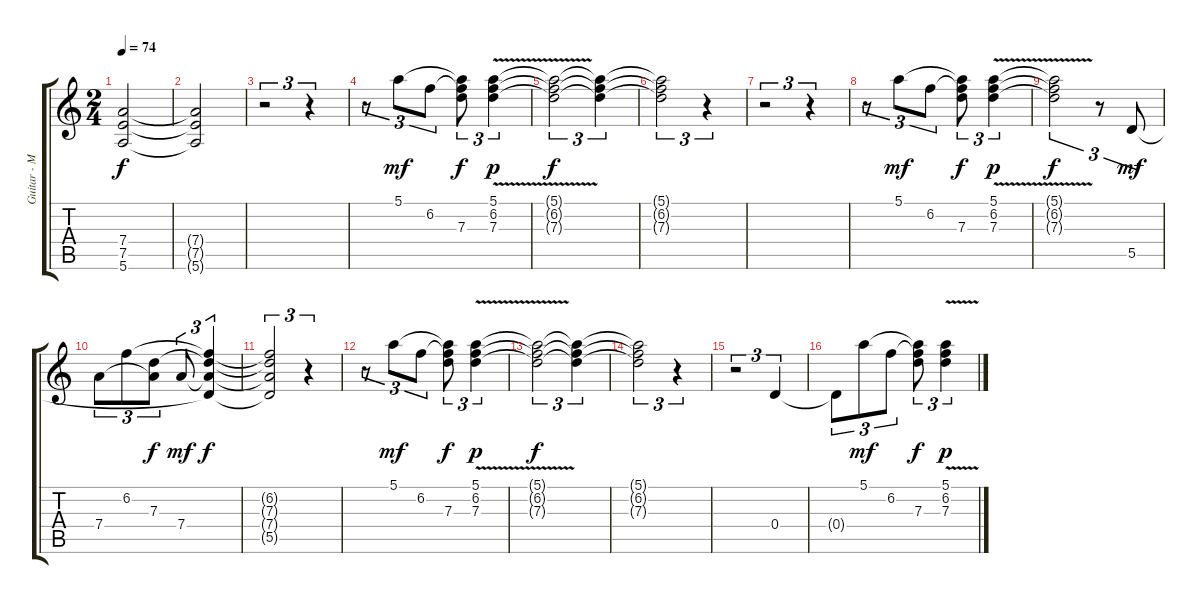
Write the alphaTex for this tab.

\track ("Guitar - Mark Engles" "Guitar - M") {instrument acousticguitarsteel}
\staff {score tabs}
\tuning (E4 B3 G3 D3 A2 E2) {hide}
\ts (2 4)
\tempo 74
\clef g2
\ks c
(7.4 7.5 5.6).2{dy f} |
(7.4{t} 7.5{t} 5.6{t}).2 |
r.2{tu (3 2) instrument electricguitarmuted} r.4{tu (3 2)} |
r.8{tu (3 2)} 5.1.8{tu (3 2) dy mf instrument electricguitarjazz} 6.2.8{tu (3 2)} (5.1{t} 6.2{t} 7.3).8{tu (3 2) dy f} (5.1 6.2{v} 7.3).4{tu (3 2) dy p} |
(5.1{t} 6.2{t} 7.3{t}).2{tu (3 2) dy f} (5.1{t} 6.2{t} 7.3{t}).4{tu (3 2)} |
(5.1{t} 6.2{t} 7.3{t}).2{tu (3 2)} r.4{tu (3 2) instrument electricguitarmuted} |
r.2{tu (3 2)} r.4{tu (3 2)} |
r.8{tu (3 2)} 5.1.8{tu (3 2) dy mf instrument electricguitarjazz} 6.2.8{tu (3 2)} (5.1{t} 6.2{t} 7.3).8{tu (3 2) dy f} (5.1 6.2{v} 7.3).4{tu (3 2) dy p} |
(5.1{t} 6.2{t} 7.3{t}).2{tu (3 2) dy f} r.8{tu (3 2)} 5.5.8{tu (3 2) dy mf} |
7.4.8{tu (3 2)} 6.2.8{tu (3 2)} (7.3 7.4{t}).8{tu (3 2) dy f} 7.4.8{tu (3 2) dy mf} (6.2{t} 7.3{t} 7.4{t} 5.5{t}).4{tu (3 2) dy f instrument electricguitarmuted} |
(6.2{t} 7.3{t} 7.4{t} 5.5{t}).2{tu (3 2)} r.4{tu (3 2)} |
r.8{tu (3 2)} 5.1.8{tu (3 2) dy mf instrument electricguitarjazz} 6.2.8{tu (3 2)} (5.1{t} 6.2{t} 7.3).8{tu (3 2) dy f} (5.1 6.2{v} 7.3).4{tu (3 2) dy p} |
(5.1{t} 6.2{t} 7.3{t}).2{tu (3 2) dy f} (5.1{t} 6.2{t} 7.3{t}).4{tu (3 2)} |
(5.1{t} 6.2{t} 7.3{t}).2{tu (3 2)} r.4{tu (3 2) instrument electricguitarmuted} |
r.2{tu (3 2)} 0.4.4{tu (3 2)} |
0.4{t}.8{tu (3 2)} 5.1.8{tu (3 2) dy mf instrument electricguitarjazz} 6.2.8{tu (3 2)} (5.1{t} 6.2{t} 7.3).8{tu (3 2) dy f} (5.1 6.2{v} 7.3).4{tu (3 2) dy p}
